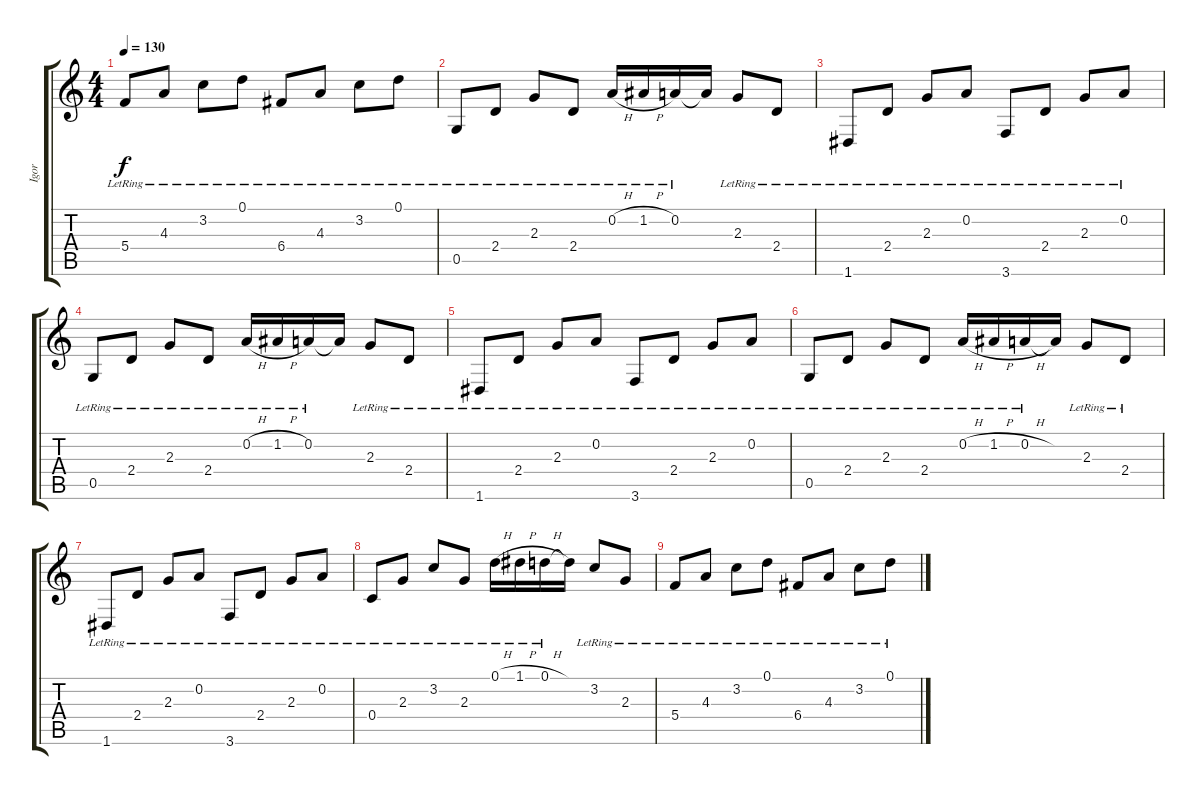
\track ("Igor" "Igor") {instrument acousticguitarsteel}
\staff {score tabs}
\tuning (D4 A3 F3 C3 G2 D2) {hide}
\ts (4 4)
\tempo 130
\clef g2
\ks c
5.4{lr}.8{dy f} 4.3{lr}.8 3.2{lr}.8 0.1{lr}.8 6.4{lr}.8 4.3{lr}.8 3.2{lr}.8 0.1{lr}.8 |
0.5{lr}.8 2.4{lr}.8 2.3{lr}.8 2.4{lr}.8 0.2{h lr}.16 1.2{h lr}.16 0.2{lr}.16 0.2{t}.16 2.3{lr}.8 2.4{lr}.8 |
1.6{lr}.8 2.4{lr}.8 2.3{lr}.8 0.2{lr}.8 3.6{lr}.8 2.4{lr}.8 2.3{lr}.8 0.2{lr}.8 |
0.5{lr}.8 2.4{lr}.8 2.3{lr}.8 2.4{lr}.8 0.2{h lr}.16 1.2{h lr}.16 0.2{lr}.16 0.2{t}.16 2.3{lr}.8 2.4{lr}.8 |
1.6{lr}.8 2.4{lr}.8 2.3{lr}.8 0.2{lr}.8 3.6{lr}.8 2.4{lr}.8 2.3{lr}.8 0.2{lr}.8 |
0.5{lr}.8 2.4{lr}.8 2.3{lr}.8 2.4{lr}.8 0.2{h lr}.16 1.2{h lr}.16 0.2{h lr}.16 0.2{t}.16 2.3{lr}.8 2.4{lr}.8 |
1.6{lr}.8 2.4{lr}.8 2.3{lr}.8 0.2{lr}.8 3.6{lr}.8 2.4{lr}.8 2.3{lr}.8 0.2{lr}.8 |
0.4{lr}.8 2.3{lr}.8 3.2{lr}.8 2.3{lr}.8 0.1{h lr}.16 1.1{h lr}.16 0.1{h lr}.16 0.1{t}.16 3.2{lr}.8 2.3{lr}.8 |
5.4{lr}.8 4.3{lr}.8 3.2{lr}.8 0.1{lr}.8 6.4{lr}.8 4.3{lr}.8 3.2{lr}.8 0.1{lr}.8
